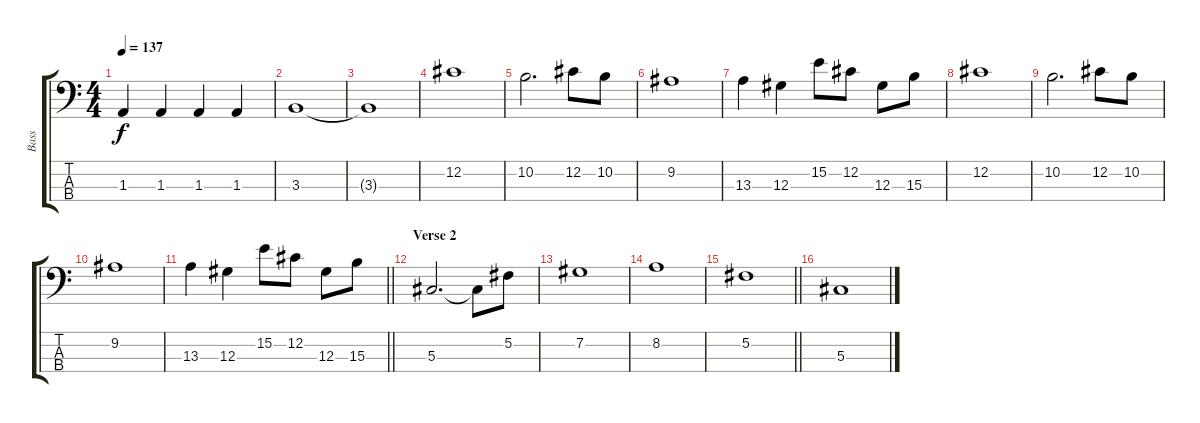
\track ("Bass" "Bass") {instrument electricbassfinger}
\staff {score tabs}
\tuning (Gb2 Db2 Ab1 Eb1) {hide}
\ts (4 4)
\tempo 137
\clef f4
\ks c
1.3.4{dy f} 1.3.4 1.3.4 1.3.4 |
3.3.1 |
3.3{t}.1 |
12.2.1 |
10.2.2{d} 12.2.8 10.2.8 |
9.2.1 |
13.3.4 12.3.4 15.2.8 12.2.8 12.3.8 15.3.8 |
12.2.1 |
10.2.2{d} 12.2.8 10.2.8 |
9.2.1 |
\barLineRight lightlight
13.3.4 12.3.4 15.2.8 12.2.8 12.3.8 15.3.8 |
\section ("" "Verse 2")
5.3.2{d} 5.3{t}.8 5.2.8 |
7.2.1 |
8.2.1 |
\barLineRight lightlight
5.2.1 |
5.3.1
